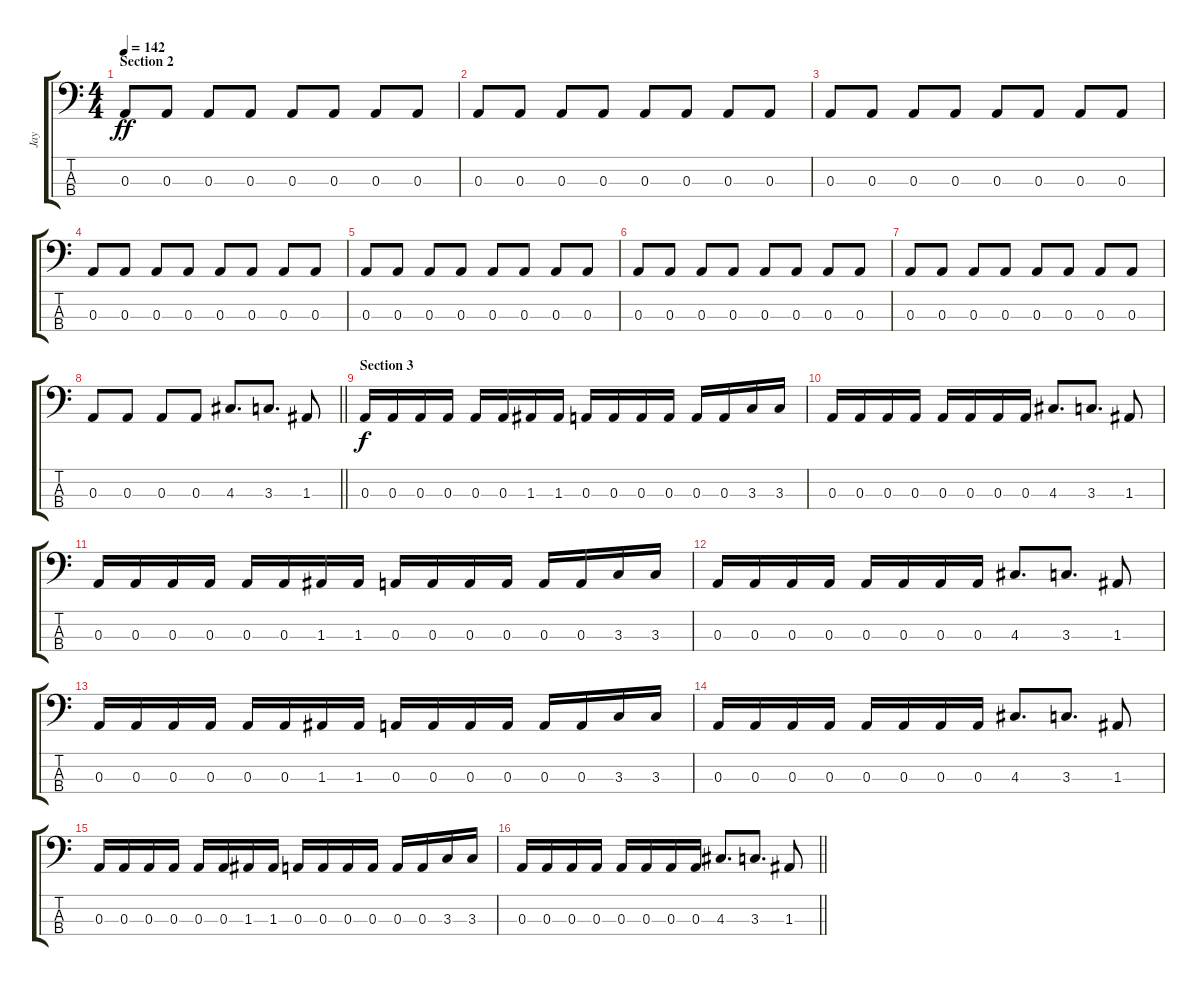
\track ("Jay" "Jay") {instrument electricbasspick}
\staff {score tabs}
\tuning (G2 D2 A1 E1) {hide}
\ts (4 4)
\section ("" "Section 2")
\tempo 142
\clef f4
\ks c
0.3.8{dy ff} 0.3.8 0.3.8 0.3.8 0.3.8 0.3.8 0.3.8 0.3.8 |
0.3.8 0.3.8 0.3.8 0.3.8 0.3.8 0.3.8 0.3.8 0.3.8 |
0.3.8 0.3.8 0.3.8 0.3.8 0.3.8 0.3.8 0.3.8 0.3.8 |
0.3.8 0.3.8 0.3.8 0.3.8 0.3.8 0.3.8 0.3.8 0.3.8 |
0.3.8 0.3.8 0.3.8 0.3.8 0.3.8 0.3.8 0.3.8 0.3.8 |
0.3.8 0.3.8 0.3.8 0.3.8 0.3.8 0.3.8 0.3.8 0.3.8 |
0.3.8 0.3.8 0.3.8 0.3.8 0.3.8 0.3.8 0.3.8 0.3.8 |
\barLineRight lightlight
0.3.8 0.3.8 0.3.8 0.3.8 4.3.8{d} 3.3.8{d} 1.3.8 |
\section ("" "Section 3")
0.3.16{dy f} 0.3.16 0.3.16 0.3.16 0.3.16 0.3.16 1.3.16 1.3.16 0.3.16 0.3.16 0.3.16 0.3.16 0.3.16 0.3.16 3.3.16 3.3.16 |
0.3.16 0.3.16 0.3.16 0.3.16 0.3.16 0.3.16 0.3.16 0.3.16 4.3.8{d} 3.3.8{d} 1.3.8 |
0.3.16 0.3.16 0.3.16 0.3.16 0.3.16 0.3.16 1.3.16 1.3.16 0.3.16 0.3.16 0.3.16 0.3.16 0.3.16 0.3.16 3.3.16 3.3.16 |
0.3.16 0.3.16 0.3.16 0.3.16 0.3.16 0.3.16 0.3.16 0.3.16 4.3.8{d} 3.3.8{d} 1.3.8 |
0.3.16 0.3.16 0.3.16 0.3.16 0.3.16 0.3.16 1.3.16 1.3.16 0.3.16 0.3.16 0.3.16 0.3.16 0.3.16 0.3.16 3.3.16 3.3.16 |
0.3.16 0.3.16 0.3.16 0.3.16 0.3.16 0.3.16 0.3.16 0.3.16 4.3.8{d} 3.3.8{d} 1.3.8 |
0.3.16 0.3.16 0.3.16 0.3.16 0.3.16 0.3.16 1.3.16 1.3.16 0.3.16 0.3.16 0.3.16 0.3.16 0.3.16 0.3.16 3.3.16 3.3.16 |
\barLineRight lightlight
0.3.16 0.3.16 0.3.16 0.3.16 0.3.16 0.3.16 0.3.16 0.3.16 4.3.8{d} 3.3.8{d} 1.3.8
